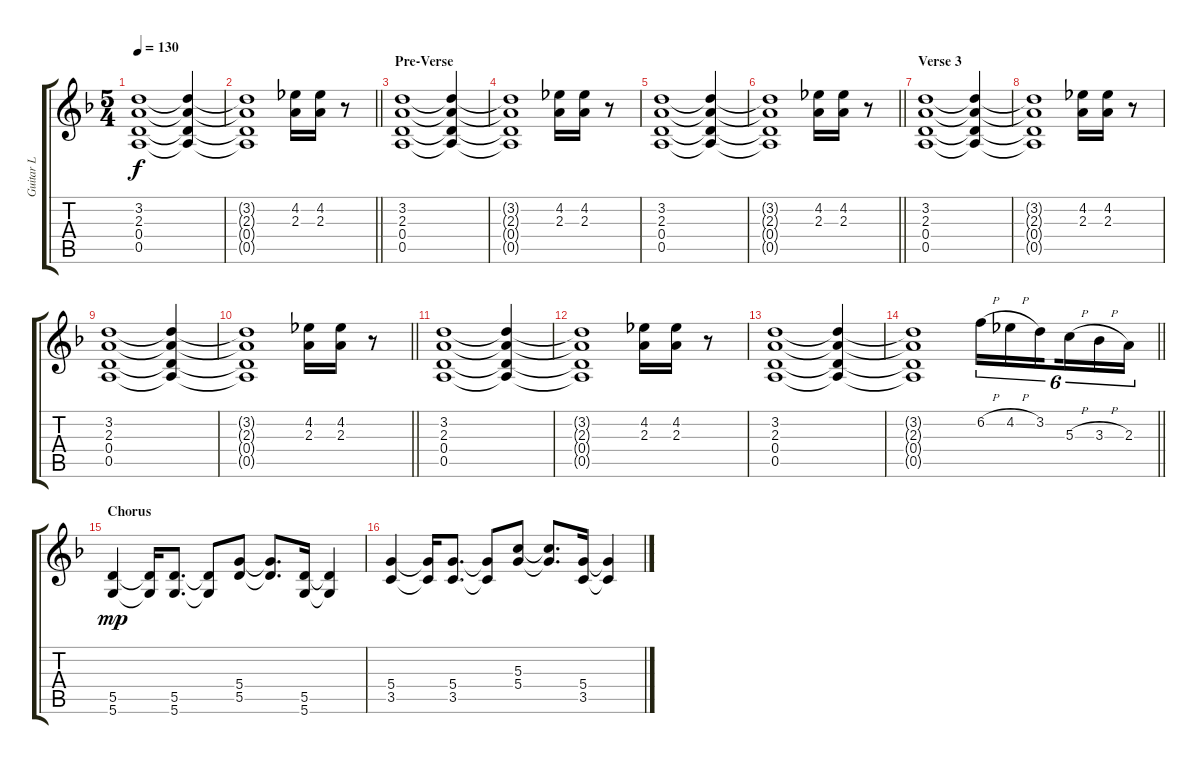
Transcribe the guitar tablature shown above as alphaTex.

\track ("Guitar L" "Guitar L") {instrument distortionguitar}
\staff {score tabs}
\tuning (E4 B3 G3 D3 A2 D2) {hide}
\ts (5 4)
\tempo 130
\clef g2
\ks f
(3.2 2.3 0.4 0.5).1{dy f} (3.2{t} 2.3{t} 0.4{t} 0.5{t}).4 |
\barLineRight lightlight
(3.2{t} 2.3{t} 0.4{t} 0.5{t}).1 (4.2 2.3).16 (4.2 2.3).16 r.8 |
\section ("" "Pre-Verse")
(3.2 2.3 0.4 0.5).1 (3.2{t} 2.3{t} 0.4{t} 0.5{t}).4 |
(3.2{t} 2.3{t} 0.4{t} 0.5{t}).1 (4.2 2.3).16 (4.2 2.3).16 r.8 |
(3.2 2.3 0.4 0.5).1 (3.2{t} 2.3{t} 0.4{t} 0.5{t}).4 |
\barLineRight lightlight
(3.2{t} 2.3{t} 0.4{t} 0.5{t}).1 (4.2 2.3).16 (4.2 2.3).16 r.8 |
\section ("" "Verse 3")
(3.2 2.3 0.4 0.5).1 (3.2{t} 2.3{t} 0.4{t} 0.5{t}).4 |
(3.2{t} 2.3{t} 0.4{t} 0.5{t}).1 (4.2 2.3).16 (4.2 2.3).16 r.8 |
(3.2 2.3 0.4 0.5).1 (3.2{t} 2.3{t} 0.4{t} 0.5{t}).4 |
\barLineRight lightlight
(3.2{t} 2.3{t} 0.4{t} 0.5{t}).1 (4.2 2.3).16 (4.2 2.3).16 r.8 |
\section ("" "")
(3.2 2.3 0.4 0.5).1 (3.2{t} 2.3{t} 0.4{t} 0.5{t}).4 |
(3.2{t} 2.3{t} 0.4{t} 0.5{t}).1 (4.2 2.3).16 (4.2 2.3).16 r.8 |
(3.2 2.3 0.4 0.5).1 (3.2{t} 2.3{t} 0.4{t} 0.5{t}).4 |
\barLineRight lightlight
(3.2{t} 2.3{t} 0.4{t} 0.5{t}).1 6.2{h}.16{tu (6 4)} 4.2{h}.16{tu (6 4)} 3.2.16{tu (6 4) beam splitsecondary} 5.3{h}.16{tu (6 4)} 3.3{h}.16{tu (6 4)} 2.3.16{tu (6 4)} |
\section ("" "Chorus")
(5.5 5.6).4{dy mp} (5.5{t} 5.6{t}).16 (5.5 5.6).8{d} (5.5{t} 5.6{t}).8 (5.4 5.5).8 (5.4{t} 5.5{t}).8{d} (5.5 5.6).16 (5.5{t} 5.6{t}).4 |
(5.4 3.5).4 (5.4{t} 3.5{t}).16 (5.4 3.5).8{d} (5.4{t} 3.5{t}).8 (5.3 5.4).8 (5.3{t} 5.4{t}).8{d} (5.4 3.5).16 (5.4{t} 3.5{t}).4
